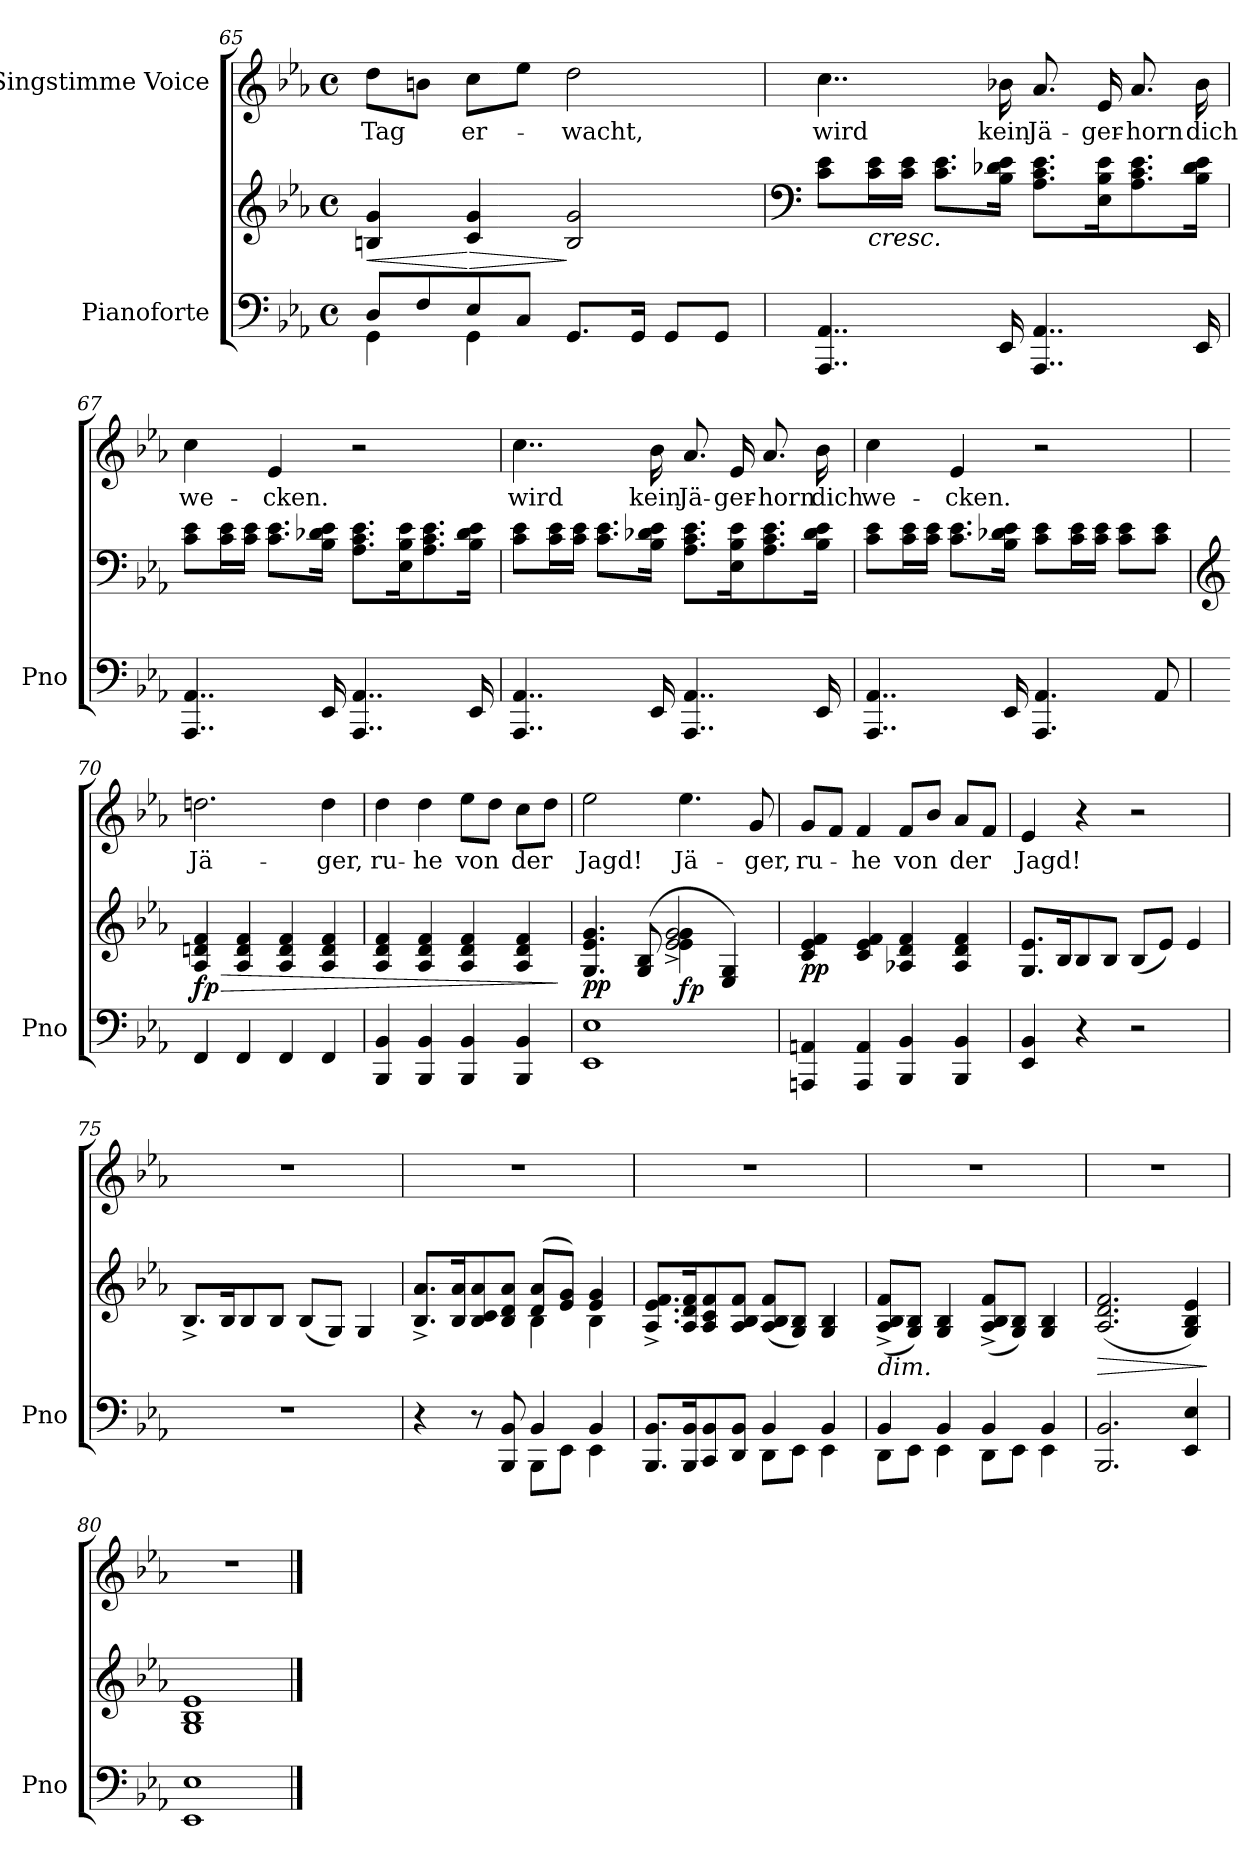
**kern	**kern	**dynam	**kern	**text
*part2	*part2	*part2	*part1	*part1
*staff3	*staff2	*staff2/3	*staff1	*staff1
*I"Pianoforte	*	*	*I"Singstimme Voice	*
*I'Pno	*	*	*	*
*clefF4	*clefG2	*	*clefG2	*
*k[b-e-a-]	*k[b-e-a-]	*	*k[b-e-a-]	*
*M4/4	*M4/4	*	*M4/4	*
*met(c)	*met(c)	*	*met(c)	*
=65	=65	=65	=65	=65
*^	*	*	*	*
!	!	!	!LO:HP:b	!	!
8D/L	4GG\	4Bn/ 4g/	<	8dd\L	Tag
8F/	.	.	.	8bn\J	.
!	!	!	!LO:HP:n=1:b	!	!
8E-/	4GG\	4c/ 4g/	[ >	8cc\L	er-
8C/J	.	.	.	8ee-\J	.
8.GG/L	2ryy	2B/ 2g/	]	2dd\	-wacht,
16GG/Jk	.	.	.	.	.
8GG/L	.	.	.	.	.
8GG/J	.	.	.	.	.
*v	*v	*	*	*	*
=66	=66	=66	=66	=66
*	*clefF4	*	*	*
4..AAA-/ 4..AA-/	8c\ 8e-\L	.	4..cc\	wird
!	!LO:TX:b:i:t=cresc.	!	!	!
.	16c\ 16e-\L	.	.	.
.	16c\ 16e-\JJ	.	.	.
.	8.c\ 8.e-\L	.	.	.
16EE-/	16B-\ 16d-X\ 16e-\Jk	.	16b-X\	kein
4..AAA-/ 4..AA-/	8.A-\ 8.c\ 8.e-\L	.	8.a-/	Jä-
.	16E-\ 16B-\ 16e-\K	.	16e-/	-ger-
.	8.A-\ 8.c\ 8.e-\	.	8.a-/	-horn
16EE-/	16B-\ 16d-\ 16e-\Jk	.	16b-\	dich
=67	=67	=67	=67	=67
4..AAA-/ 4..AA-/	8c\ 8e-\L	.	4cc\	we-
.	16c\ 16e-\L	.	.	.
.	16c\ 16e-\JJ	.	.	.
.	8.c\ 8.e-\L	.	4e-/	-cken.
16EE-/	16B-\ 16d-X\ 16e-\Jk	.	.	.
4..AAA-/ 4..AA-/	8.A-\ 8.c\ 8.e-\L	.	2r	.
.	16E-\ 16B-\ 16e-\K	.	.	.
.	8.A-\ 8.c\ 8.e-\	.	.	.
16EE-/	16B-\ 16d-\ 16e-\Jk	.	.	.
=68	=68	=68	=68	=68
4..AAA-/ 4..AA-/	8c\ 8e-\L	.	4..cc\	wird
.	16c\ 16e-\L	.	.	.
.	16c\ 16e-\JJ	.	.	.
.	8.c\ 8.e-\L	.	.	.
16EE-/	16B-\ 16d-X\ 16e-\Jk	.	16b-\	kein
4..AAA-/ 4..AA-/	8.A-\ 8.c\ 8.e-\L	.	8.a-/	Jä-
.	16E-\ 16B-\ 16e-\K	.	16e-/	-ger-
.	8.A-\ 8.c\ 8.e-\	.	8.a-/	-horn
16EE-/	16B-\ 16d-\ 16e-\Jk	.	16b-\	dich
=69	=69	=69	=69	=69
4..AAA-/ 4..AA-/	8c\ 8e-\L	.	4cc\	we-
.	16c\ 16e-\L	.	.	.
.	16c\ 16e-\JJ	.	.	.
.	8.c\ 8.e-\L	.	4e-/	-cken.
16EE-/	16B-\ 16d-X\ 16e-\Jk	.	.	.
4.AAA-/ 4.AA-/	8c\ 8e-\L	.	2r	.
.	16c\ 16e-\L	.	.	.
.	16c\ 16e-\JJ	.	.	.
.	8c\ 8e-\L	.	.	.
8AA-/	8c\ 8e-\J	.	.	.
=70	=70	=70	=70	=70
*	*clefG2	*	*	*
!	!	!LO:HP:b	!	!
!	!	!LO:DY:n=1:b	!	!
4FF/	4A-/ 4dn/ 4f/	> fp	2.ddn\	Jä-
4FF/	4A-/ 4d/ 4f/	.	.	.
4FF/	4A-/ 4d/ 4f/	.	.	.
4FF/	4A-/ 4d/ 4f/	.	4dd\	-ger,
=71	=71	=71	=71	=71
4BBB-/ 4BB-/	4A-/ 4d/ 4f/	.	4dd\	ru-
4BBB-/ 4BB-/	4A-/ 4d/ 4f/	.	4dd\	-he
4BBB-/ 4BB-/	4A-/ 4d/ 4f/	.	8ee-\L	von
.	.	.	8dd\J	.
4BBB-/ 4BB-/	4A-/ 4d/ 4f/	.	8cc\L	der
.	.	.	8dd\J	.
.	.	]	.	.
=72	=72	=72	=72	=72
*	*^	*	*	*
!	!	!	!LO:DY:b	!	!
1EE- 1E-	4.G/ 4.e-/ 4.g/	2ryy	pp	2ee-\	Jagd!
.	(<8G/ 8B-/	.	.	.	.
!	!	!	!LO:DY:b	!	!
.	4e-\ 4g\	2e-/^ 2g/^	fp	4.ee-\	Jä-
.	4E-/ 4G/)	.	.	.	.
.	.	.	.	8g/	-ger,
*	*v	*v	*	*	*
=73	=73	=73	=73	=73
!	!	!LO:DY:b	!	!
4AAAn/ 4AAn/	4c/ 4e-/ 4f/	pp	8g/L	ru-
.	.	.	8f/J	.
4AAA/ 4AA/	4c/ 4e-/ 4f/	.	4f/	-he
4BBB-/ 4BB-/	4A-X/ 4d/ 4f/	.	8f/L	von
.	.	.	8b-/J	.
4BBB-/ 4BB-/	4A-/ 4d/ 4f/	.	8a-/L	der
.	.	.	8f/J	.
=74	=74	=74	=74	=74
4EE-/ 4BB-/	8.G/ 8.e-/L	.	4e-/	Jagd!
.	16B-/K	.	.	.
4r	8B-/	.	4r	.
.	8B-/J	.	.	.
2r	(8B-/L	.	2r	.
.	8e-/J)	.	.	.
.	4e-/	.	.	.
=75	=75	=75	=75	=75
1r	8.B-^>/L	.	1r	.
.	16B-/K	.	.	.
.	8B-/	.	.	.
.	8B-/J	.	.	.
.	(8B-/L	.	.	.
.	8G/J)	.	.	.
.	4G/	.	.	.
=76	=76	=76	=76	=76
*^	*^	*	*	*
4r	2ryy	8.B-/^> 8.a-/^>L	2ryy	.	1r	.
.	.	16B-/ 16a-/K	.	.	.	.
8r	.	8B-/ 8c/ 8a-/	.	.	.	.
8BBB-/ 8BB-/	.	8B-/ 8d/ 8a-/J	.	.	.	.
4BB-/	8BBB-\L	(>8d/ 8a-/L	4B-\	.	.	.
.	8EE-\J	8e-/ 8g/J)	.	.	.	.
4BB-/	4EE-\	4e-/ 4g/	4B-\	.	.	.
*	*	*v	*v	*	*	*
=77	=77	=77	=77	=77	=77
8.BBB-/ 8.BB-/L	2ryy	8.A-/^ 8.e-/^ 8.f/^L	.	1r	.
16BBB-/ 16BB-/K	.	16A-/ 16d/ 16f/K	.	.	.
8CC/ 8BB-/	.	8A-/ 8c/ 8f/	.	.	.
8DD/ 8BB-/J	.	8A-/ 8B-/ 8f/J	.	.	.
4BB-/	8DD\L	(>8A-/ 8B-/ 8f/L	.	.	.
.	8EE-\J	8G/ 8B-/J)	.	.	.
4BB-/	4EE-\	4G/ 4B-/	.	.	.
=78	=78	=78	=78	=78	=78
!	!	!LO:TX:b:i:t=dim.	!	!	!
4BB-/	8DD\L	(>8A-/^ 8B-/^ 8f/^L	.	1r	.
.	8EE-\J	8G/ 8B-/J)	.	.	.
4BB-/	4EE-\	4G/ 4B-/	.	.	.
4BB-/	8DD\L	(>8A-/^ 8B-/^ 8f/^L	.	.	.
.	8EE-\J	8G/ 8B-/J)	.	.	.
4BB-/	4EE-\	4G/ 4B-/	.	.	.
=79	=79	=79	=79	=79	=79
!	!	!	!LO:HP:b	!	!
*v	*v	*	*	*	*
2.BBB-/ 2.BB-/	(>2.A-/ 2.d/ 2.f/	>	1r	.
4EE-/ 4E-/	4G/ 4B-/ 4e-/)	.	.	.
.	.	]	.	.
=80	=80	=80	=80	=80
1EE- 1E-	1G 1B- 1e-	.	1r	.
==	==	==	==	==
*-	*-	*-	*-	*-
